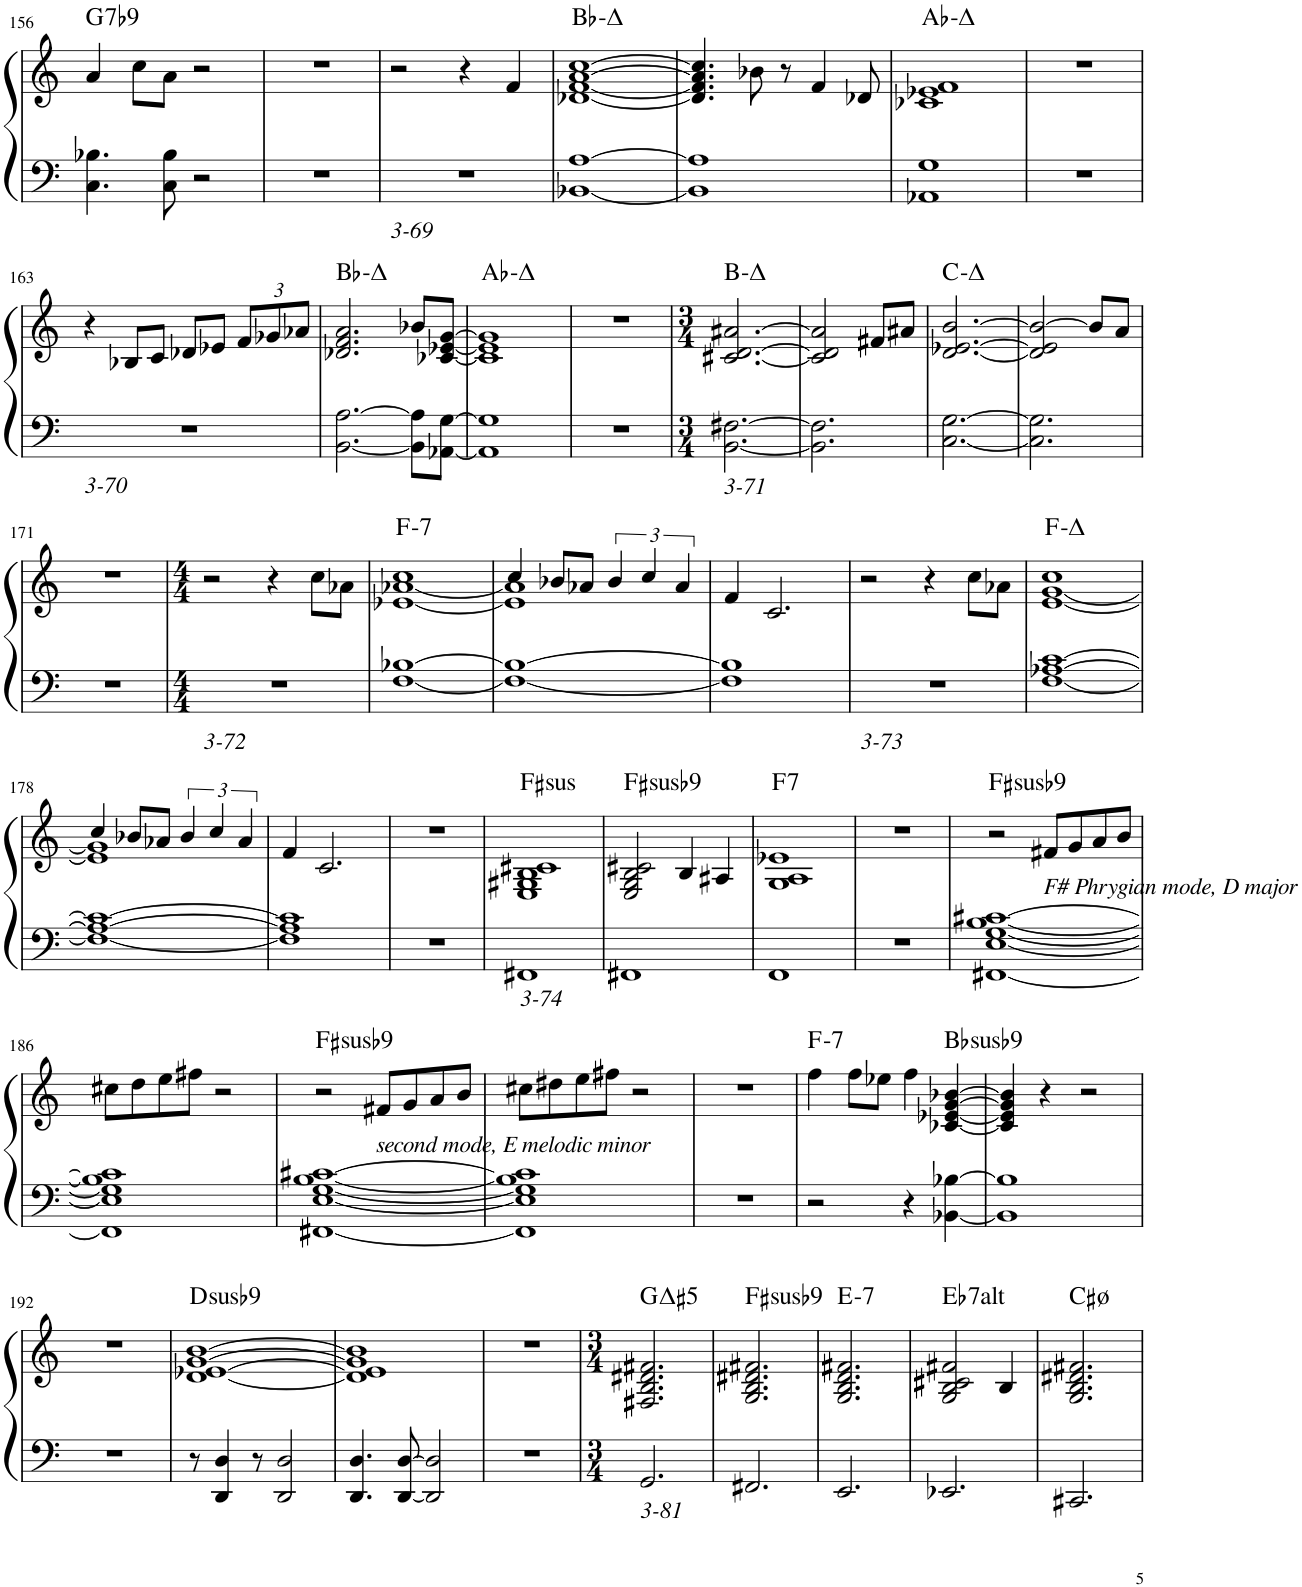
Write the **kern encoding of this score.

**kern	**kern	**harte
*part1	*part1	*part1
*staff2	*staff1	*
*I"Piano	*	*
*I'Pno.	*	*
!!LO:PB:g=z
*clefF4	*clefG2	*
*k[]	*k[]	*
*M4/4	*M4/4	*
=156	=156	=156
!	!	!LO:H:kt=7
4.C\ 4.B-X\	4a/	G:7(b9)
.	8cc\L	.
8C\ 8B-\	8a\J	.
2r	2r	.
=157	=157	=157
1r	1r	.
=158	=158	=158
!LO:TX:b:i:t=3-69	!	!
1r	2r	.
.	4r	.
.	4f/	.
=159	=159	=159
!	!	!LO:H:kt=t7
[1BB-X [1A	[1d-X [1f [1a [1cc	Bb:minmaj7
=160	=160	=160
1BB-] 1A]	4.d-/] 4.f/] 4.a/] 4.cc/]	.
.	8b-X\	.
.	8r	.
.	4f/	.
.	8d-X/	.
=161	=161	=161
!	!	!LO:H:kt=t7
1AA-X 1G	1c-X 1e-X 1f	Ab:minmaj7
=162	=162	=162
1r	1r	.
!!LO:LB:g=z
=163	=163	=163
!LO:TX:b:i:t=3-70	!	!
1r	4r	.
.	8B-X/L	.
.	8c/J	.
.	8d-X/L	.
.	8e-X/J	.
*	*Xbrackettup	*
.	12f/L	.
.	12g-X/	.
.	12a-X/J	.
=164	=164	=164
!	!	!LO:H:kt=t7
[2.BB\ [2.A\	2.d-X/ 2.f/ 2.a/	Bb:minmaj7
8BB\] 8A\]L	8b-X/L	.
[8AA-X\ [8G\J	[8c-X/ [8e-X/ [8g/J	.
=165	=165	=165
!	!	!LO:H:kt=t7
1AA-] 1G]	1c-] 1e-] 1g]	Ab:minmaj7
=166	=166	=166
1r	1r	.
=167	=167	=167
*M3/4	*M3/4	*
!LO:TX:b:i:t=3-71	!	!LO:H:kt=t7
[2.BB\ [2.F#X\	[2.c#X/ [2.d/ [2.a#X/	B:minmaj7
=168	=168	=168
2.BB\] 2.F#\]	2c#/] 2d/] 2a#/]	.
.	8f#X/L	.
.	8a#X/J	.
=169	=169	=169
!	!	!LO:H:kt=t7
[2.C\ [2.G\	[2.d/ [2.e-X/ [2.b/	C:minmaj7
=170	=170	=170
2.C\] 2.G\]	2d/] 2e-/] 2b/_	.
.	8b/L]	.
.	8a/J	.
!!LO:LB:g=z
=171	=171	=171
2.r	2.r	.
=172	=172	=172
*M4/4	*M4/4	*
!LO:TX:b:i:t=3-72	!	!
1r	2r	.
.	4r	.
.	8cc\L	.
.	8a-X\J	.
=173	=173	=173
*	*^	*
!	!	!	!LO:H:kt=7
[1F [1B-X	1cc	[1e-X [1a-X	F:min7
=174	=174	=174	=174
1F_ 1B-_	4cc/	1e-] 1a-]	.
.	8b-X/L	.	.
.	8a-X/J	.	.
*	*brackettup	*	*
.	6b-/	.	.
.	6cc/	.	.
.	6a-/	.	.
*	*v	*v	*
=175	=175	=175
1F] 1B-]	4f/	.
.	2.c/	.
=176	=176	=176
!LO:TX:b:i:t=3-73	!	!
1r	2r	.
.	4r	.
.	8cc\L	.
.	8a-X\J	.
=177	=177	=177
*	*^	*
!	!	!	!LO:H:kt=t7
[1F [1A-X [1c	1cc	[1e [1g	F:minmaj7
!!LO:LB:g=z	!!
=178	=178	=178	=178
1F_ 1A-_ 1c_	4cc/	1e] 1g]	.
.	8b-X/L	.	.
.	8a-X/J	.	.
.	6b-/	.	.
.	6cc/	.	.
.	6a-/	.	.
*	*v	*v	*
=179	=179	=179
1F] 1A-] 1c]	4f/	.
.	2.c/	.
=180	=180	=180
1r	1r	.
=181	=181	=181
!LO:TX:b:i:t=3-74	!	!LO:H:kt=sus
1FF#X	1E 1G#X 1B 1c#X	F#:sus4
=182	=182	=182
!	!	!LO:H:kt=b9
1FF#X	2E/ 2G/ 2B/ 2c#X/	F#:maj
.	4B/	.
.	4A#X/	.
=183	=183	=183
!	!	!LO:H:kt=7
1FF	1G 1A 1e-X	F:7
=184	=184	=184
1r	1r	.
=185	=185	=185
!	!	!LO:H:kt=b9
[1FF#X [1E [1G [1B [1c#X	2r	F#:maj
!	!LO:TX:b:i:t=F# Phrygian mode, D major	!
.	8f#X/L	.
.	8g/	.
.	8a/	.
.	8b/J	.
!!LO:LB:g=z
=186	=186	=186
1FF#] 1E] 1G] 1B] 1c#]	8cc#X\L	.
.	8dd\	.
.	8ee\	.
.	8ff#X\J	.
.	2r	.
=187	=187	=187
!	!	!LO:H:kt=b9
[1FF#X [1E [1G [1B [1c#X	2r	F#:maj
!	!LO:TX:b:i:t=second mode, E melodic minor	!
.	8f#X/L	.
.	8g/	.
.	8a/	.
.	8b/J	.
=188	=188	=188
1FF#] 1E] 1G] 1B] 1c#]	8cc#X\L	.
.	8dd#X\	.
.	8ee\	.
.	8ff#X\J	.
.	2r	.
=189	=189	=189
1r	1r	.
=190	=190	=190
!	!	!LO:H:kt=7
2r	4ff\	F:min7
.	8ff\L	.
.	8ee-X\J	.
4r	4ff\	.
!	!	!LO:H:kt=b9
[4BB-X\ [4B-X\	[4c-X/ [4e-X/ [4g/ [4b-X/	Bb:maj
=191	=191	=191
1BB-] 1B-]	4c-/] 4e-/] 4g/] 4b-/]	.
.	4r	.
.	2r	.
!!LO:LB:g=z
=192	=192	=192
1r	1r	.
=193	=193	=193
!	!	!LO:H:kt=b9
8r	[1d [1e-X [1g [1b	D:maj
4DD/ 4D/	.	.
8r	.	.
2DD/ 2D/	.	.
=194	=194	=194
4.DD/ 4.D/	1d] 1e-] 1g] 1b]	.
[8DD/ [8D/	.	.
2DD/] 2D/]	.	.
=195	=195	=195
1r	1r	.
=196	=196	=196
*M3/4	*M3/4	*
!LO:TX:b:i:t=3-81	!	!
2.GG/	2.F#X/ 2.B/ 2.d#X/ 2.f#X/	G:(3,#5)
=197	=197	=197
!	!	!LO:H:kt=b9
2.FF#X/	2.G/ 2.B/ 2.d#X/ 2.f#X/	F#:maj
=198	=198	=198
!	!	!LO:H:kt=7
2.EE/	2.G/ 2.B/ 2.d/ 2.f#X/	E:min7
=199	=199	=199
!	!	!LO:H:kt=7
2.EE-X/	2G/ 2B/ 2c#X/ 2f#X/	Eb:(3,b5,#5,b7,b9,#9)
.	4B/	.
=200	=200	=200
2.CC#X/	2.G/ 2.B/ 2.d#X/ 2.f#X/	C#:hdim7
=	=	=
*-	*-	*-
